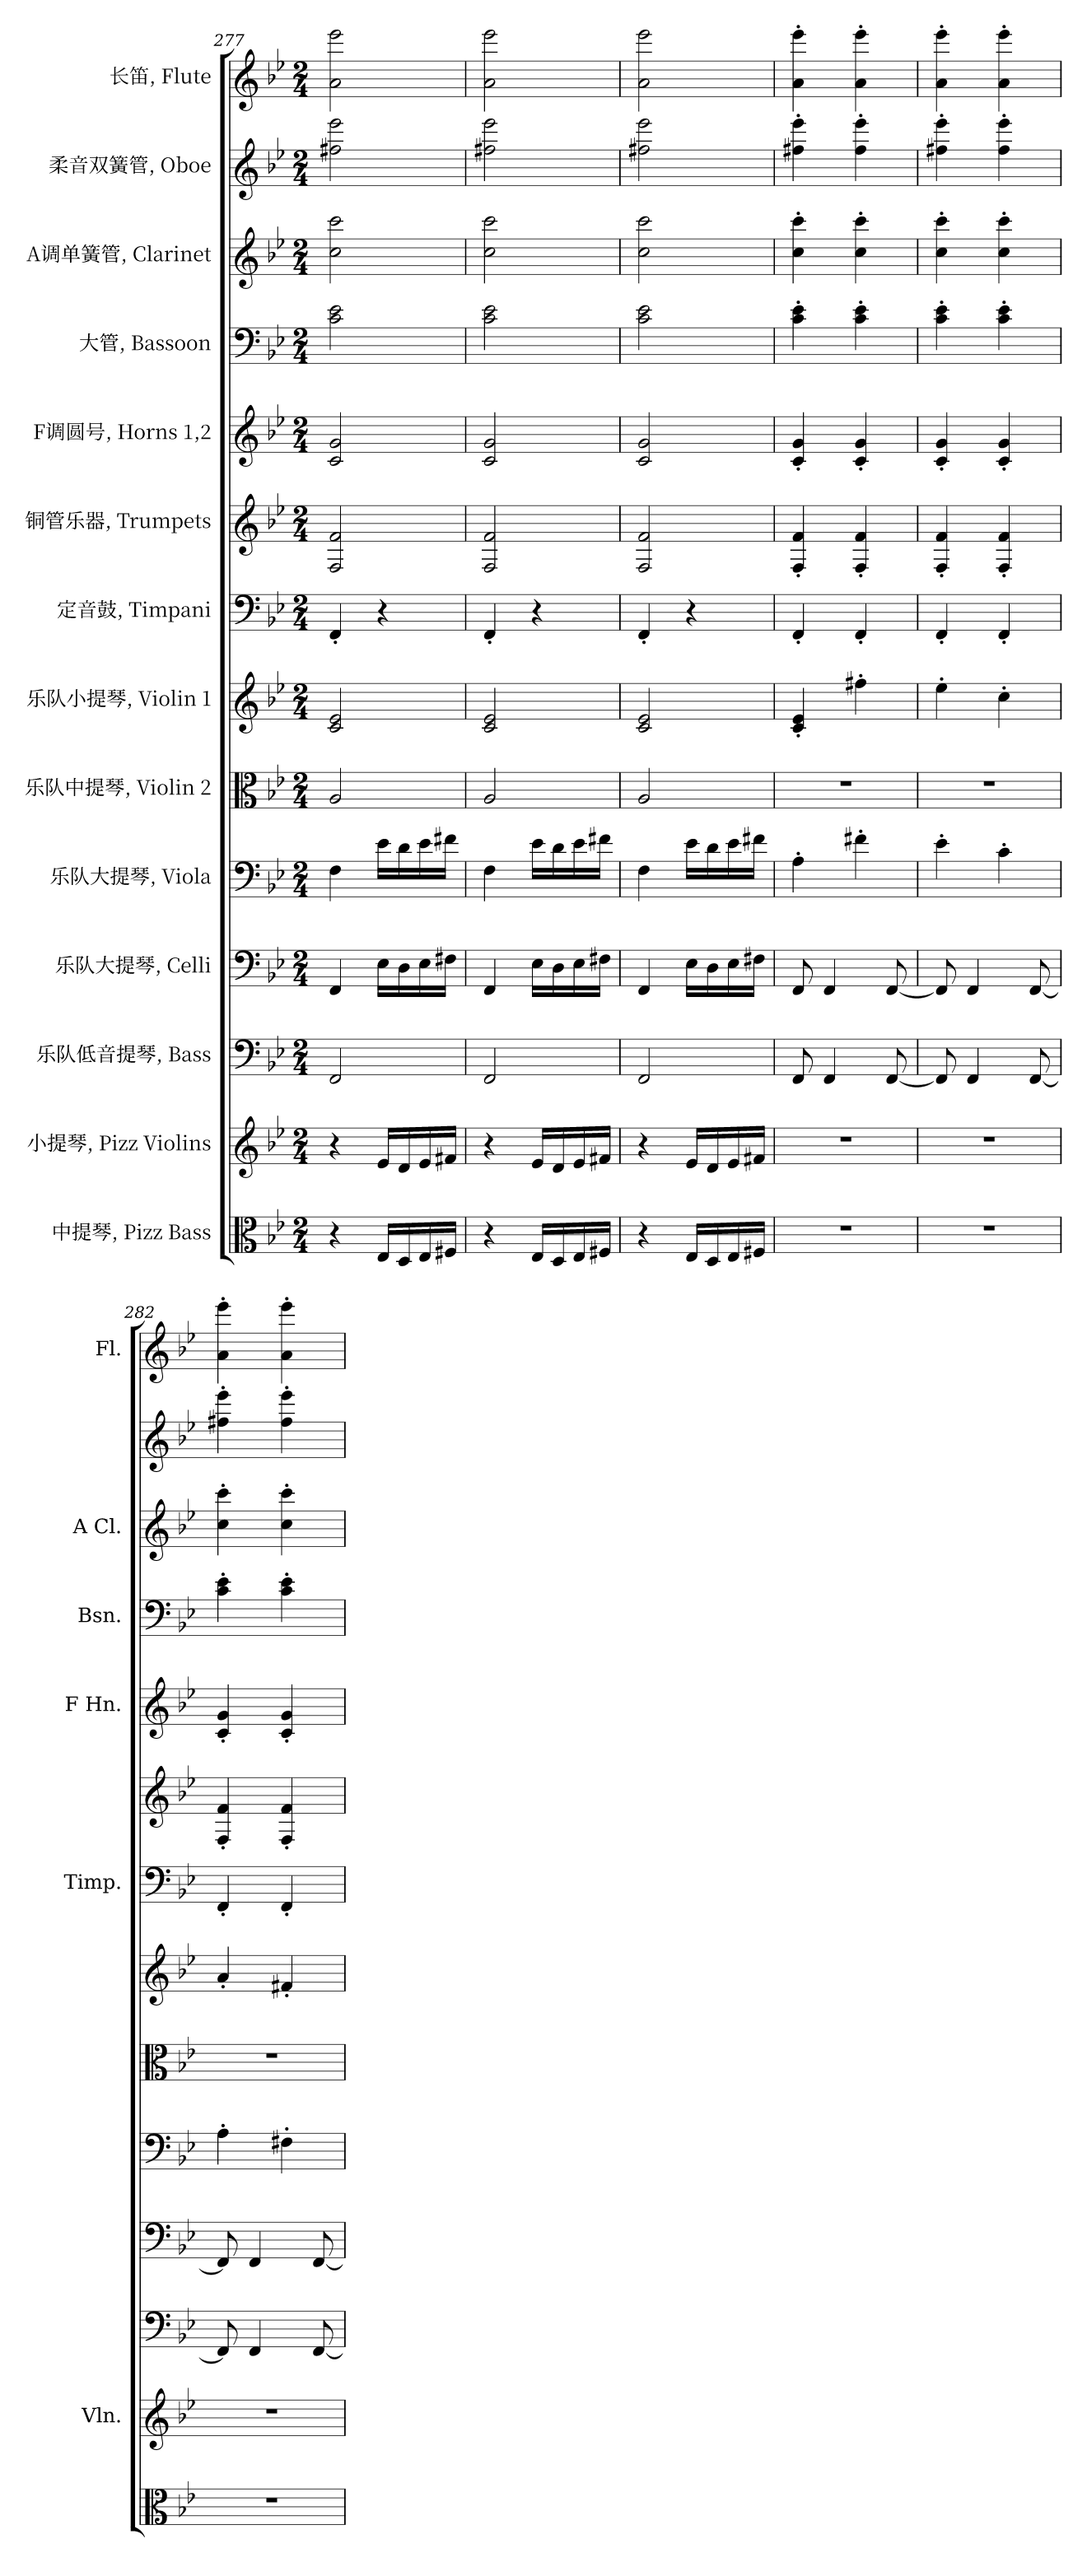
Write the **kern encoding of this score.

**kern	**kern	**kern	**kern	**kern	**kern	**kern	**kern	**kern	**kern	**kern	**kern	**kern	**kern
*part14	*part13	*part12	*part11	*part10	*part9	*part8	*part7	*part6	*part5	*part4	*part3	*part2	*part1
*staff14	*staff13	*staff12	*staff11	*staff10	*staff9	*staff8	*staff7	*staff6	*staff5	*staff4	*staff3	*staff2	*staff1
*I"中提琴, Pizz Bass	*I"小提琴, Pizz Violins	*I"乐队低音提琴, Bass	*I"乐队大提琴, Celli	*I"乐队大提琴, Viola	*I"乐队中提琴, Violin 2	*I"乐队小提琴, Violin 1	*I"定音鼓, Timpani	*I"铜管乐器, Trumpets	*I"F调圆号, Horns 1,2	*I"大管, Bassoon	*I"A调单簧管, Clarinet	*I"柔音双簧管, Oboe	*I"长笛, Flute
*	*I'Vln.	*	*	*	*	*	*I'Timp.	*	*I'F Hn.	*I'Bsn.	*I'A Cl.	*	*I'Fl.
*clefC3	*clefG2	*clefF4	*clefF4	*clefF4	*clefC3	*clefG2	*clefF4	*clefG2	*clefG2	*clefF4	*clefG2	*clefG2	*clefG2
*	*	*ITrd7c12	*	*	*	*	*	*	*ITrd4c7	*	*ITrd2c3	*ITrd2c3	*
*k[b-e-]	*k[b-e-]	*k[b-e-]	*k[b-e-]	*k[b-e-]	*k[b-e-]	*k[b-e-]	*k[b-e-]	*k[b-e-]	*k[b-e-a-]	*k[b-e-]	*k[f#]	*k[f#]	*k[b-e-]
*M2/4	*M2/4	*M2/4	*M2/4	*M2/4	*M2/4	*M2/4	*M2/4	*M2/4	*M2/4	*M2/4	*M2/4	*M2/4	*M2/4
=277	=277	=277	=277	=277	=277	=277	=277	=277	=277	=277	=277	=277	=277
4r	4r	2FFF/	4FF/	4F\	2A/	2c/ 2e-/	4FF'/	2F/ 2f/	2F/ 2c/	2c\ 2e-\	2a\ 2aa\	2dd#X\ 2ccc\	2a\ 2eee-\
16E-/LL	16e-/LL	.	16E-\LL	16e-\LL	.	.	4r	.	.	.	.	.	.
16D/	16d/	.	16D\	16d\	.	.	.	.	.	.	.	.	.
16E-/	16e-/	.	16E-\	16e-\	.	.	.	.	.	.	.	.	.
16F#X/JJ	16f#X/JJ	.	16F#X\JJ	16f#X\JJ	.	.	.	.	.	.	.	.	.
=278	=278	=278	=278	=278	=278	=278	=278	=278	=278	=278	=278	=278	=278
4r	4r	2FFF/	4FF/	4F\	2A/	2c/ 2e-/	4FF'/	2F/ 2f/	2F/ 2c/	2c\ 2e-\	2a\ 2aa\	2dd#X\ 2ccc\	2a\ 2eee-\
16E-/LL	16e-/LL	.	16E-\LL	16e-\LL	.	.	4r	.	.	.	.	.	.
16D/	16d/	.	16D\	16d\	.	.	.	.	.	.	.	.	.
16E-/	16e-/	.	16E-\	16e-\	.	.	.	.	.	.	.	.	.
16F#X/JJ	16f#X/JJ	.	16F#X\JJ	16f#X\JJ	.	.	.	.	.	.	.	.	.
=279	=279	=279	=279	=279	=279	=279	=279	=279	=279	=279	=279	=279	=279
4r	4r	2FFF/	4FF/	4F\	2A/	2c/ 2e-/	4FF'/	2F/ 2f/	2F/ 2c/	2c\ 2e-\	2a\ 2aa\	2dd#X\ 2ccc\	2a\ 2eee-\
16E-/LL	16e-/LL	.	16E-\LL	16e-\LL	.	.	4r	.	.	.	.	.	.
16D/	16d/	.	16D\	16d\	.	.	.	.	.	.	.	.	.
16E-/	16e-/	.	16E-\	16e-\	.	.	.	.	.	.	.	.	.
16F#X/JJ	16f#X/JJ	.	16F#X\JJ	16f#X\JJ	.	.	.	.	.	.	.	.	.
!!LO:PB:g=z
=280	=280	=280	=280	=280	=280	=280	=280	=280	=280	=280	=280	=280	=280
2r	2r	8FFF/	8FF/	4A'\	2r	4c/' 4e-/'	4FF'/	4F/' 4f/'	4F/' 4c/'	4c\' 4e-\'	4a\' 4aa\'	4dd#X\' 4ccc\'	4a\' 4eee-\'
.	.	4FFF/	4FF/	.	.	.	.	.	.	.	.	.	.
.	.	.	.	4f#X'\	.	4ff#X'\	4FF'/	4F/' 4f/'	4F/' 4c/'	4c\' 4e-\'	4a\' 4aa\'	4dd#\' 4ccc\'	4a\' 4eee-\'
.	.	[8FFF/	[8FF/	.	.	.	.	.	.	.	.	.	.
=281	=281	=281	=281	=281	=281	=281	=281	=281	=281	=281	=281	=281	=281
2r	2r	8FFF/]	8FF/]	4e-'\	2r	4ee-'\	4FF'/	4F/' 4f/'	4F/' 4c/'	4c\' 4e-\'	4a\' 4aa\'	4dd#X\' 4ccc\'	4a\' 4eee-\'
.	.	4FFF/	4FF/	.	.	.	.	.	.	.	.	.	.
.	.	.	.	4c'\	.	4cc'\	4FF'/	4F/' 4f/'	4F/' 4c/'	4c\' 4e-\'	4a\' 4aa\'	4dd#\' 4ccc\'	4a\' 4eee-\'
.	.	[8FFF/	[8FF/	.	.	.	.	.	.	.	.	.	.
=282	=282	=282	=282	=282	=282	=282	=282	=282	=282	=282	=282	=282	=282
2r	2r	8FFF/]	8FF/]	4A'\	2r	4a'/	4FF'/	4F/' 4f/'	4F/' 4c/'	4c\' 4e-\'	4a\' 4aa\'	4dd#X\' 4ccc\'	4a\' 4eee-\'
.	.	4FFF/	4FF/	.	.	.	.	.	.	.	.	.	.
.	.	.	.	4F#X'\	.	4f#X'/	4FF'/	4F/' 4f/'	4F/' 4c/'	4c\' 4e-\'	4a\' 4aa\'	4dd#\' 4ccc\'	4a\' 4eee-\'
.	.	[8FFF/	[8FF/	.	.	.	.	.	.	.	.	.	.
=	=	=	=	=	=	=	=	=	=	=	=	=	=
*-	*-	*-	*-	*-	*-	*-	*-	*-	*-	*-	*-	*-	*-
